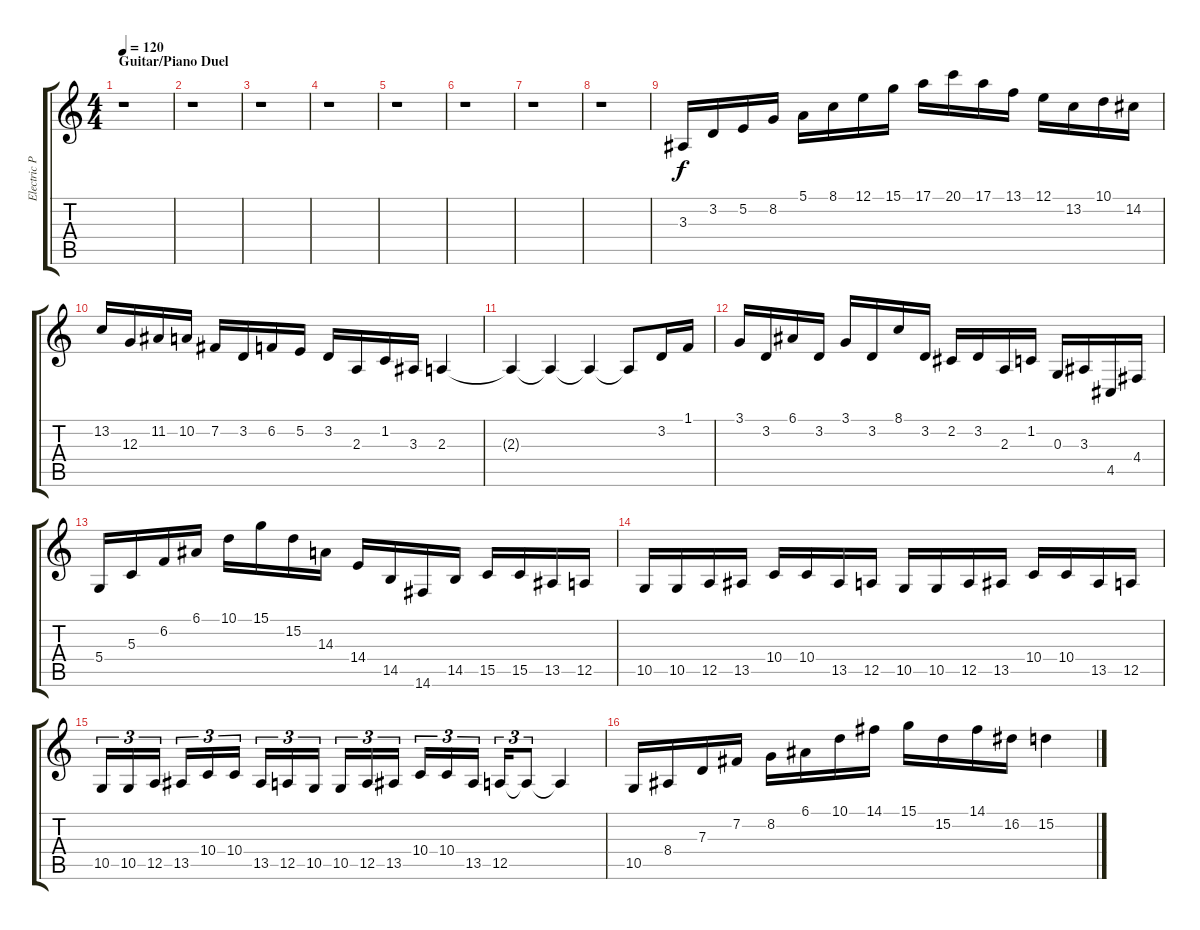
\track ("Electric Piano" "Electric P") {instrument electricpiano1}
\staff {score tabs}
\tuning (E4 B3 G3 D3 A2 E2) {hide}
\ts (4 4)
\section ("" "Guitar/Piano Duel")
\tempo 120
\clef g2
\ks c
r.1{dy f} |
r.1 |
r.1 |
r.1 |
r.1 |
r.1 |
r.1 |
r.1 |
3.3.16 3.2.16 5.2.16 8.2.16 5.1.16 8.1.16 12.1.16 15.1.16 17.1.16 20.1.16 17.1.16 13.1.16 12.1.16 13.2.16 10.1.16 14.2.16 |
13.2.16 12.3.16 11.2.16 10.2.16 7.2.16 3.2.16 6.2.16 5.2.16 3.2.16 2.3.16 1.2.16 3.3.16 2.3.4 |
2.3{t}.4 2.3{t}.4 2.3{t}.4 2.3{t}.8 3.2.16 1.1.16 |
3.1.16 3.2.16 6.1.16 3.2.16 3.1.16 3.2.16 8.1.16 3.2.16 2.2.16 3.2.16 2.3.16 1.2.16 0.3.16 3.3.16 4.5.16 4.4.16 |
5.4.16 5.3.16 6.2.16 6.1.16 10.1.16 15.1.16 15.2.16 14.3.16 14.4.16 14.5.16 14.6.16 14.5.16 15.5.16 15.5.16 13.5.16 12.5.16 |
10.5.16 10.5.16 12.5.16 13.5.16 10.4.16 10.4.16 13.5.16 12.5.16 10.5.16 10.5.16 12.5.16 13.5.16 10.4.16 10.4.16 13.5.16 12.5.16 |
10.5.16{tu (3 2)} 10.5.16{tu (3 2)} 12.5.16{tu (3 2)} 13.5.16{tu (3 2)} 10.4.16{tu (3 2)} 10.4.16{tu (3 2)} 13.5.16{tu (3 2)} 12.5.16{tu (3 2)} 10.5.16{tu (3 2)} 10.5.16{tu (3 2)} 12.5.16{tu (3 2)} 13.5.16{tu (3 2)} 10.4.16{tu (3 2)} 10.4.16{tu (3 2)} 13.5.16{tu (3 2)} 12.5.16{tu (3 2)} 12.5{t}.8{tu (3 2)} 12.5{t}.4 |
10.5.16 8.4.16 7.3.16 7.2.16 8.2.16 6.1.16 10.1.16 14.1.16 15.1.16 15.2.16 14.1.16 16.2.16 15.2.4
